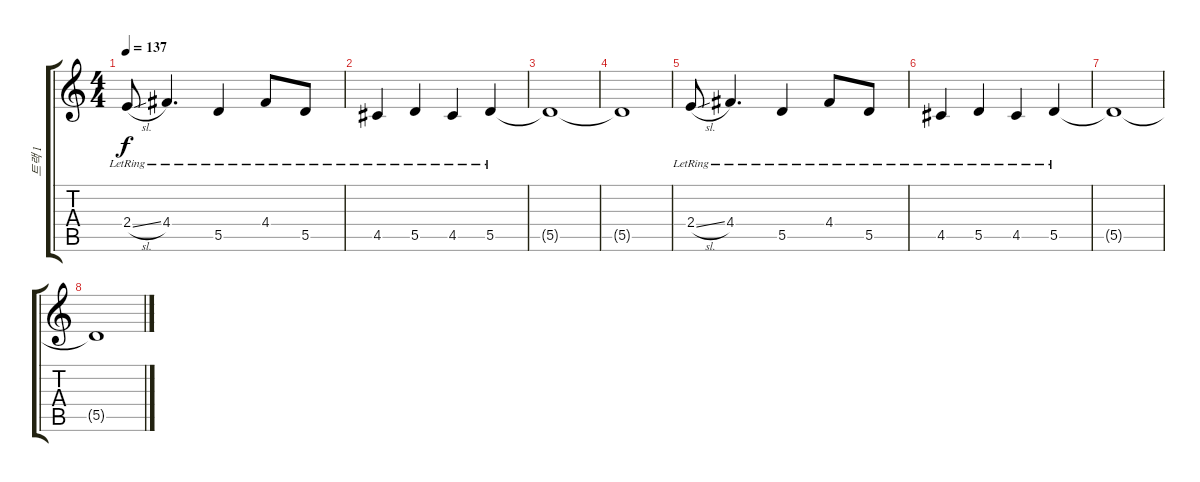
\track ("트랙 1" "트랙 1") {instrument electricguitarclean}
\staff {score tabs}
\tuning (E4 B3 G3 D3 A2 E2) {hide}
\ts (4 4)
\tempo 137
\clef g2
\ks c
2.4{sl lr}.8{dy f} 4.4{lr}.4{d} 5.5{lr}.4 4.4{lr}.8 5.5{lr}.8 |
4.5{lr}.4 5.5{lr}.4 4.5{lr}.4 5.5{lr}.4 |
5.5{t}.1 |
5.5{t}.1 |
2.4{sl lr}.8 4.4{lr}.4{d} 5.5{lr}.4 4.4{lr}.8 5.5{lr}.8 |
4.5{lr}.4 5.5{lr}.4 4.5{lr}.4 5.5{lr}.4 |
5.5{t}.1 |
5.5{t}.1
